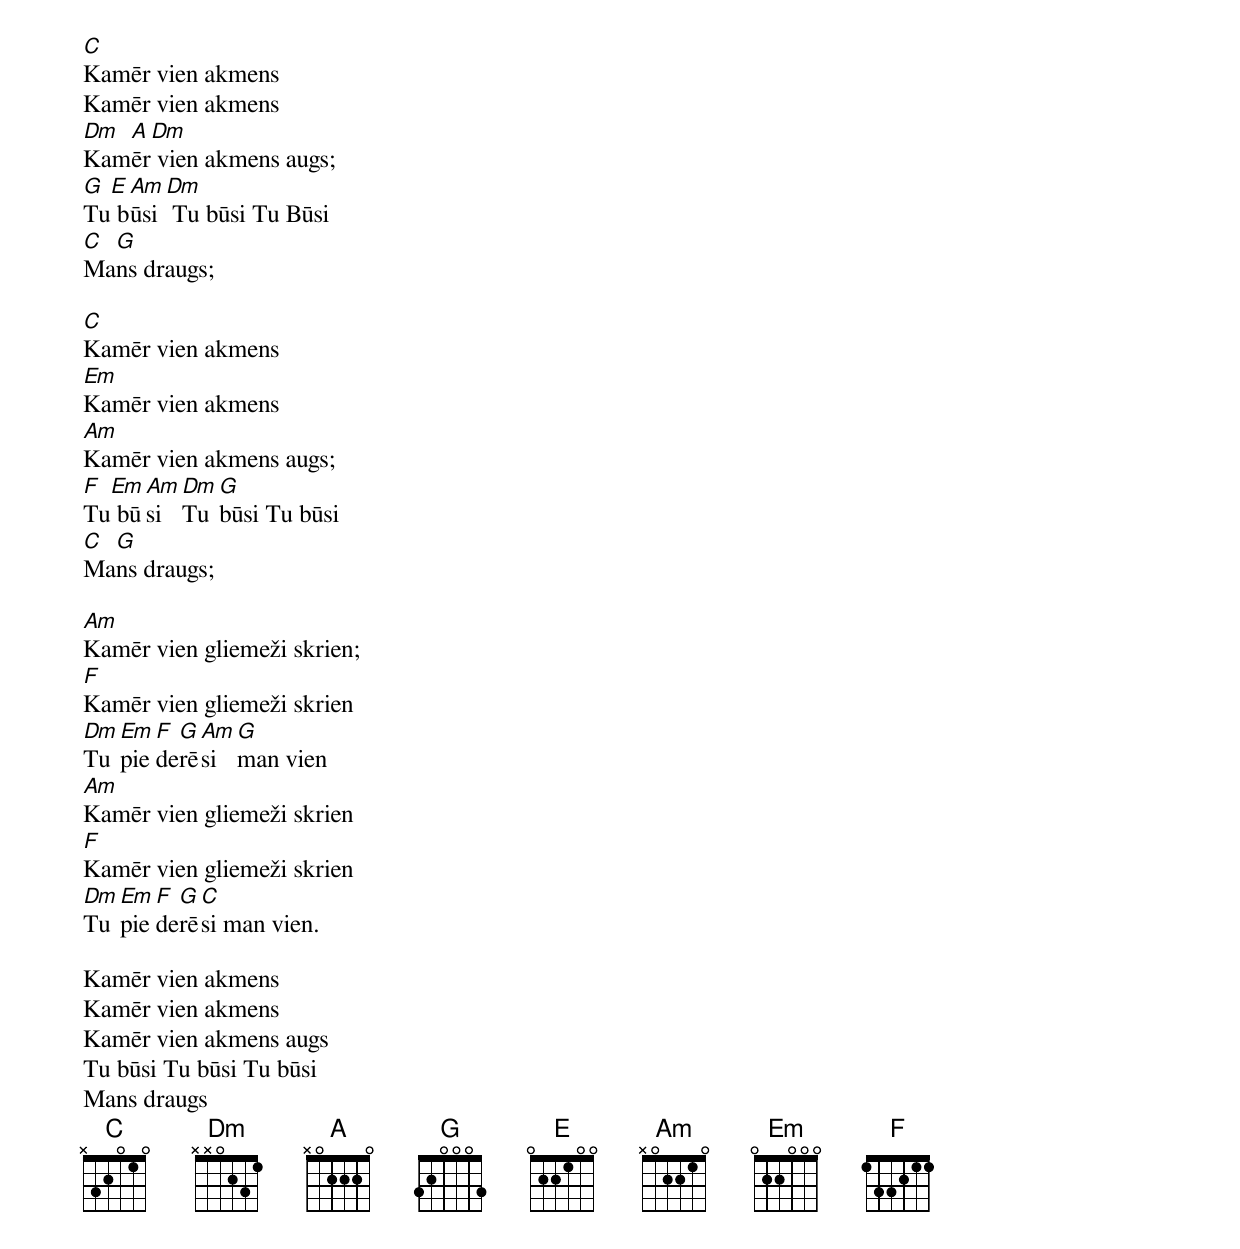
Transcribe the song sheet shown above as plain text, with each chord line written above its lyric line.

C
Kamēr vien akmens
Kamēr vien akmens
Dm A Dm
Kamēr vien akmens augs;
G E Am Dm
Tu būsi Tu būsi Tu Būsi
C G
Mans draugs;

C
Kamēr vien akmens
Em
Kamēr vien akmens
Am
Kamēr vien akmens augs;
F Em Am Dm G
Tu būsi Tu būsi Tu būsi
C G
Mans draugs;

Am
Kamēr vien gliemeži skrien;
F
Kamēr vien gliemeži skrien
Dm Em F G Am G
Tu piederēsi man vien
Am
Kamēr vien gliemeži skrien
F
Kamēr vien gliemeži skrien
Dm Em F G C
Tu piederēsi man vien.

Kamēr vien akmens
Kamēr vien akmens
Kamēr vien akmens augs
Tu būsi Tu būsi Tu būsi
Mans draugs
